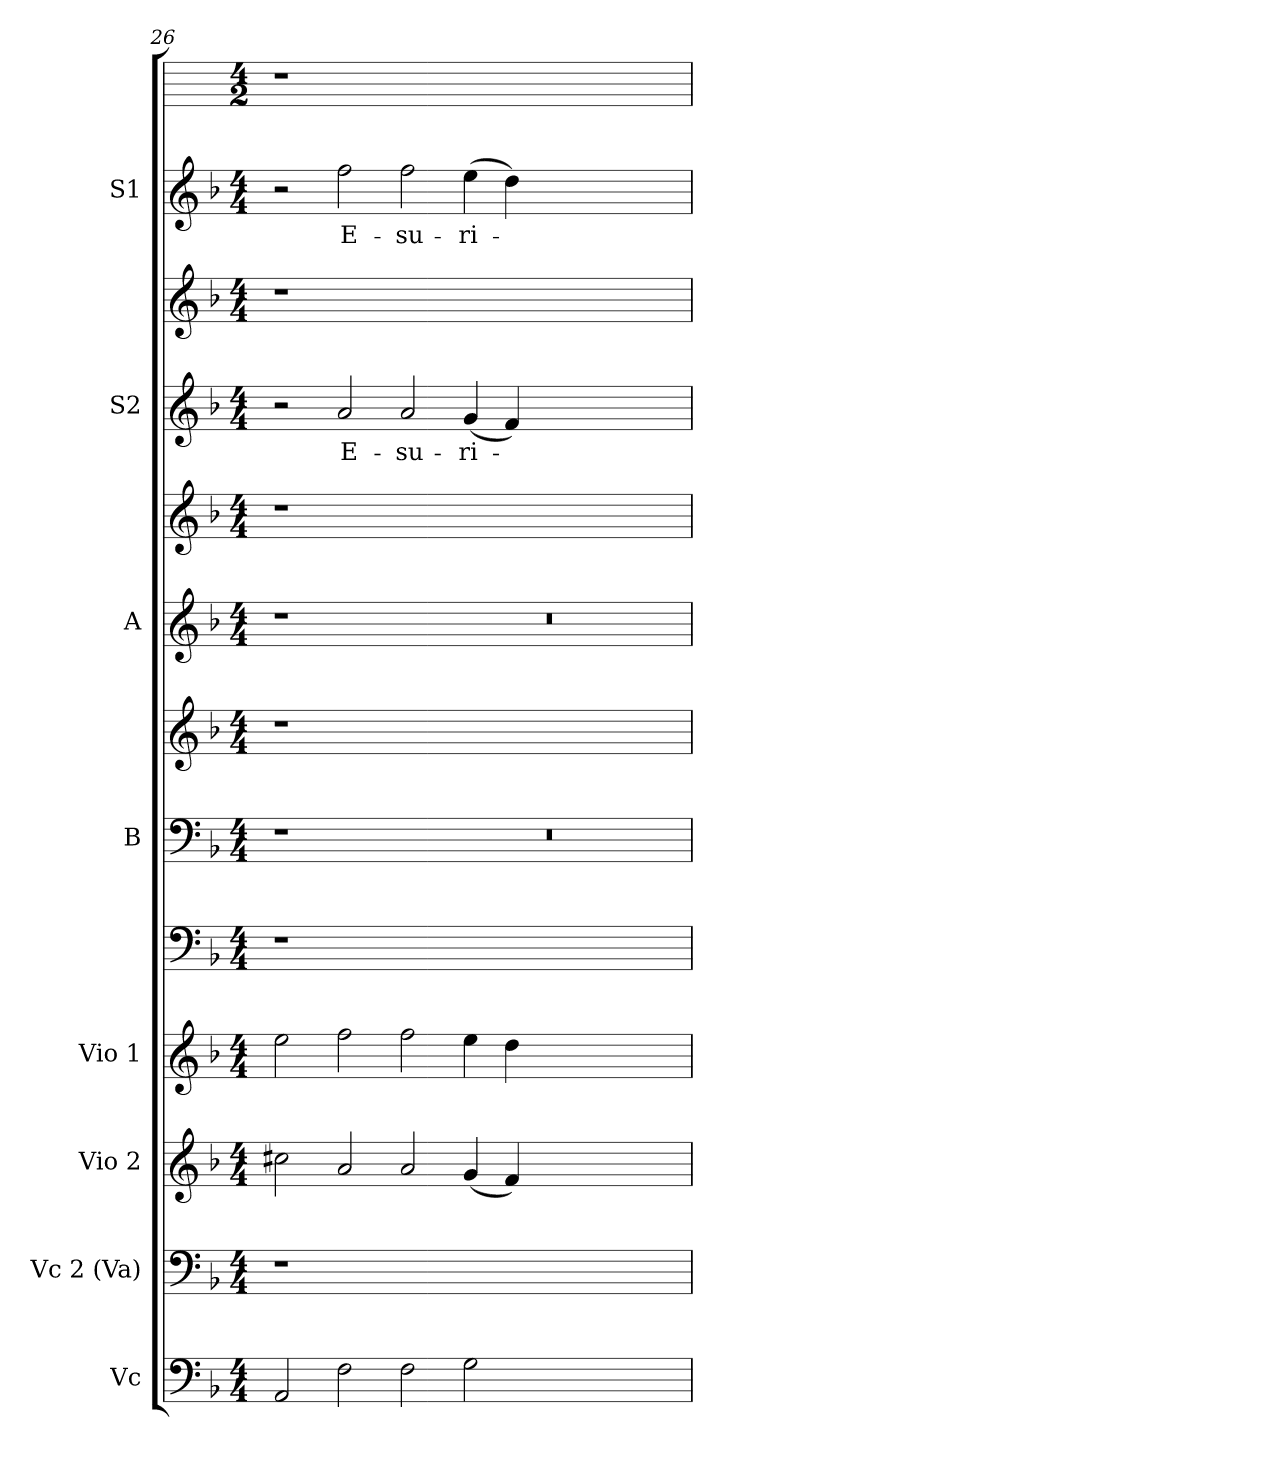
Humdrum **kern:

**kern	**kern	**kern	**kern	**kern	**kern	**kern	**kern	**kern	**kern	**text	**kern	**kern	**text	**kern
*part13	*part12	*part11	*part10	*part9	*part8	*part7	*part6	*part5	*part4	*part4	*part3	*part2	*part2	*part1
*staff13	*staff12	*staff11	*staff10	*staff9	*staff8	*staff7	*staff6	*staff5	*staff4	*staff4	*staff3	*staff2	*staff2	*staff1
*I"Vc	*I"Vc 2 (Va)	*I"Vio 2	*I"Vio 1	*	*I"B	*	*I"A	*	*I"S2	*	*	*I"S1	*	*
*clefF4	*clefF4	*clefG2	*clefG2	*clefF4	*clefF4	*clefG2	*clefG2	*clefG2	*clefG2	*	*clefG2	*clefG2	*	*
*k[b-]	*k[b-]	*k[b-]	*k[b-]	*k[b-]	*k[b-]	*k[b-]	*k[b-]	*k[b-]	*k[b-]	*	*k[b-]	*k[b-]	*	*
*M4/4	*M4/4	*M4/4	*M4/4	*M4/4	*M4/4	*M4/4	*M4/4	*M4/4	*M4/4	*	*M4/4	*M4/4	*	*M4/2
=26	=26	=26	=26	=26	=26	=26	=26	=26	=26	=26	=26	=26	=26	=26
2AA	1r	2cc#X	2ee	1r	1r	1r	1r	1r	2r	.	1r	2r	.	1r
2F	.	2a	2ff	.	.	.	.	.	2a	E-	.	2ff	E-	.
2F	0.ryy	2a	2ff	0.ryy	1ryy	0.ryy	1ryy	0.ryy	2a	-su-	0.ryy	2ff	-su-	0.ryy
2G	.	(4g	4ee	.	.	.	.	.	(4g/	-ri-	.	(4ee\	-ri-	.
.	.	4f)	4dd	.	.	.	.	.	4f/)	.	.	4dd\)	.	.
0ryy	.	0ryy	0ryy	.	0r	.	0r	.	0ryy	.	.	0ryy	.	.
=	=	=	=	=	=	=	=	=	=	=	=	=	=	=
*-	*-	*-	*-	*-	*-	*-	*-	*-	*-	*-	*-	*-	*-	*-
